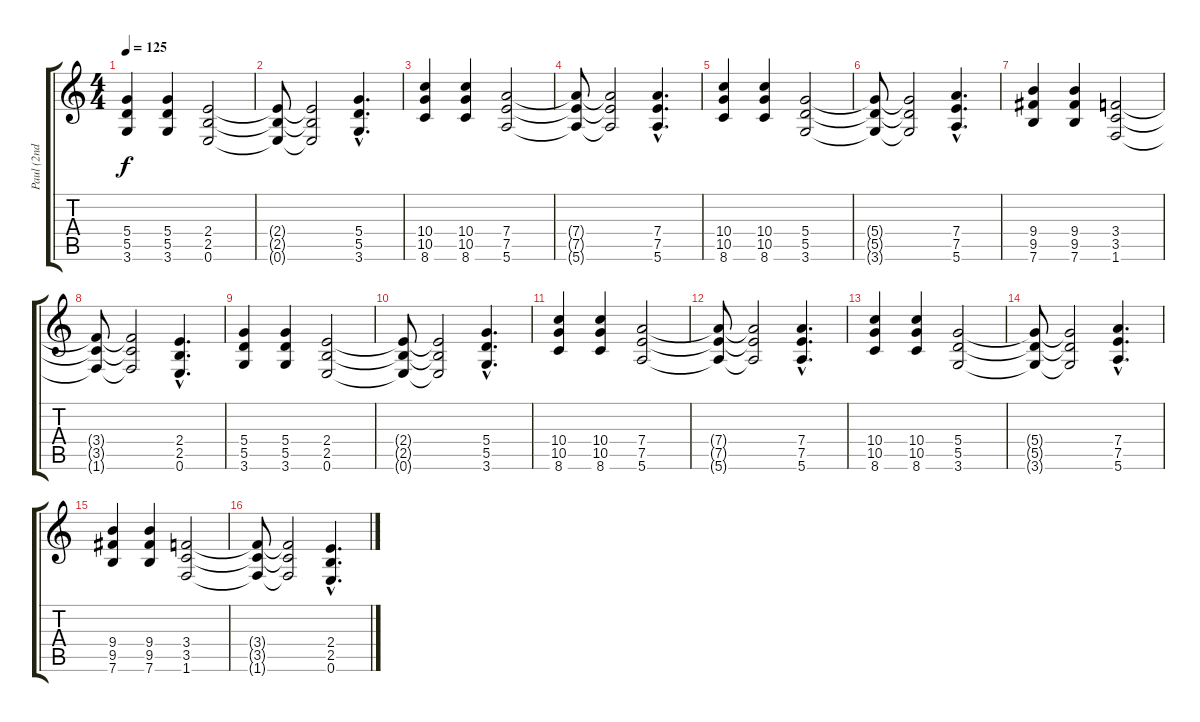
\track ("Paul (2nd Guitar)" "Paul (2nd ") {instrument distortionguitar}
\staff {score tabs}
\tuning (E4 B3 G3 D3 A2 E2) {hide}
\ts (4 4)
\tempo 125
\clef g2
\ks c
(5.4 5.5 3.6).4{dy f} (5.4 5.5 3.6).4 (2.4 2.5 0.6).2 |
(2.4{t} 2.5{t} 0.6{t}).8 (2.4{t} 2.5{t} 0.6{t}).2 (5.4{hac} 5.5{hac} 3.6{hac}).4{d} |
(10.4 10.5 8.6).4 (10.4 10.5 8.6).4 (7.4 7.5 5.6).2 |
(7.4{t} 7.5{t} 5.6{t}).8 (7.4{t} 7.5{t} 5.6{t}).2 (7.4{hac} 7.5{hac} 5.6{hac}).4{d} |
(10.4 10.5 8.6).4 (10.4 10.5 8.6).4 (5.4 5.5 3.6).2 |
(5.4{t} 5.5{t} 3.6{t}).8 (5.4{t} 5.5{t} 3.6{t}).2 (7.4{hac} 7.5{hac} 5.6{hac}).4{d} |
(9.4 9.5 7.6).4 (9.4 9.5 7.6).4 (3.4 3.5 1.6).2 |
(3.4{t} 3.5{t} 1.6{t}).8 (3.4{t} 3.5{t} 1.6{t}).2 (2.4{hac} 2.5{hac} 0.6{hac}).4{d} |
(5.4 5.5 3.6).4 (5.4 5.5 3.6).4 (2.4 2.5 0.6).2 |
(2.4{t} 2.5{t} 0.6{t}).8 (2.4{t} 2.5{t} 0.6{t}).2 (5.4{hac} 5.5{hac} 3.6{hac}).4{d} |
(10.4 10.5 8.6).4 (10.4 10.5 8.6).4 (7.4 7.5 5.6).2 |
(7.4{t} 7.5{t} 5.6{t}).8 (7.4{t} 7.5{t} 5.6{t}).2 (7.4{hac} 7.5{hac} 5.6{hac}).4{d} |
(10.4 10.5 8.6).4 (10.4 10.5 8.6).4 (5.4 5.5 3.6).2 |
(5.4{t} 5.5{t} 3.6{t}).8 (5.4{t} 5.5{t} 3.6{t}).2 (7.4{hac} 7.5{hac} 5.6{hac}).4{d} |
(9.4 9.5 7.6).4 (9.4 9.5 7.6).4 (3.4 3.5 1.6).2 |
(3.4{t} 3.5{t} 1.6{t}).8 (3.4{t} 3.5{t} 1.6{t}).2 (2.4{hac} 2.5{hac} 0.6{hac}).4{d}
